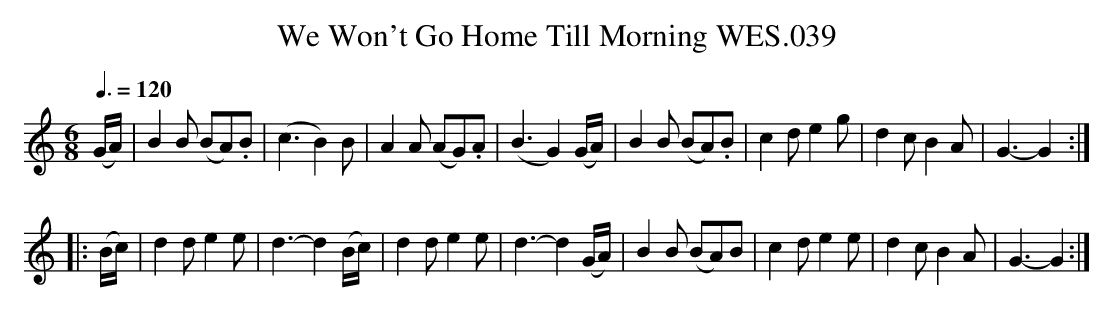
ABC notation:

X:1
T:We Won't Go Home Till Morning WES.039
M:6/8
L:1/8
Q:3/8=120
K:C
(G/A/)|B2B (BA).B|(c3B2)B|A2A (AG).A|(B3G2)(G/A/)|B2B (BA).B|c2de2g|d2cB2A|G3-G2:|
|:(B/c/)|d2de2e|d3-d2 (B/c/)|d2de2e|d3-d2(G/A/)|B2B (BA)B|c2de2e|d2cB2A|G3-G2 :|
